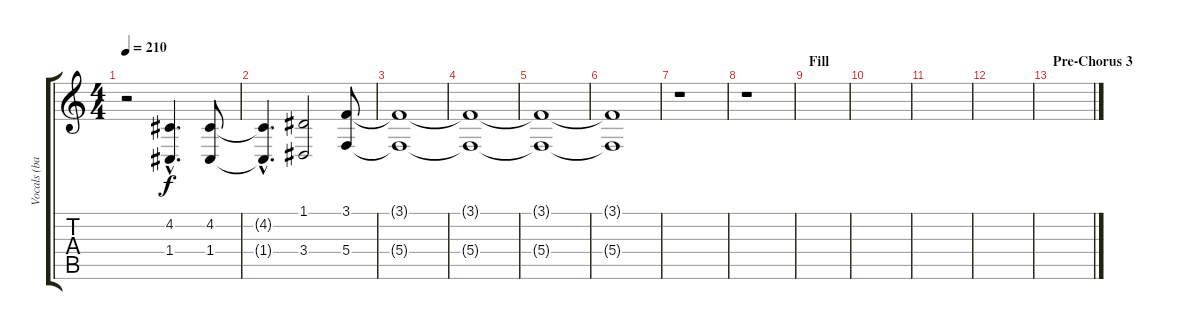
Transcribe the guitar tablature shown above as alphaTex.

\track ("Vocals (back-up)" "Vocals (ba") {instrument stringensemble1}
\staff {score tabs}
\tuning (D4 A3 F3 C3 G2 C2) {hide}
\ts (4 4)
\tempo 210
\clef g2
\ks c
r.2{dy f} (4.2{hac} 1.4{hac}).4{d} (4.2 1.4).8 |
(4.2{hac t} 1.4{hac t}).4{d} (1.1 3.4).2 (3.1 5.4).8 |
(3.1{t} 5.4{t}).1 |
(3.1{t} 5.4{t}).1 |
(3.1{t} 5.4{t}).1 |
(3.1{t} 5.4{t}).1 |
r.1 |
r.1 |
\section ("" "Fill")
|
|
|
|
\section ("" "Pre-Chorus 3")
